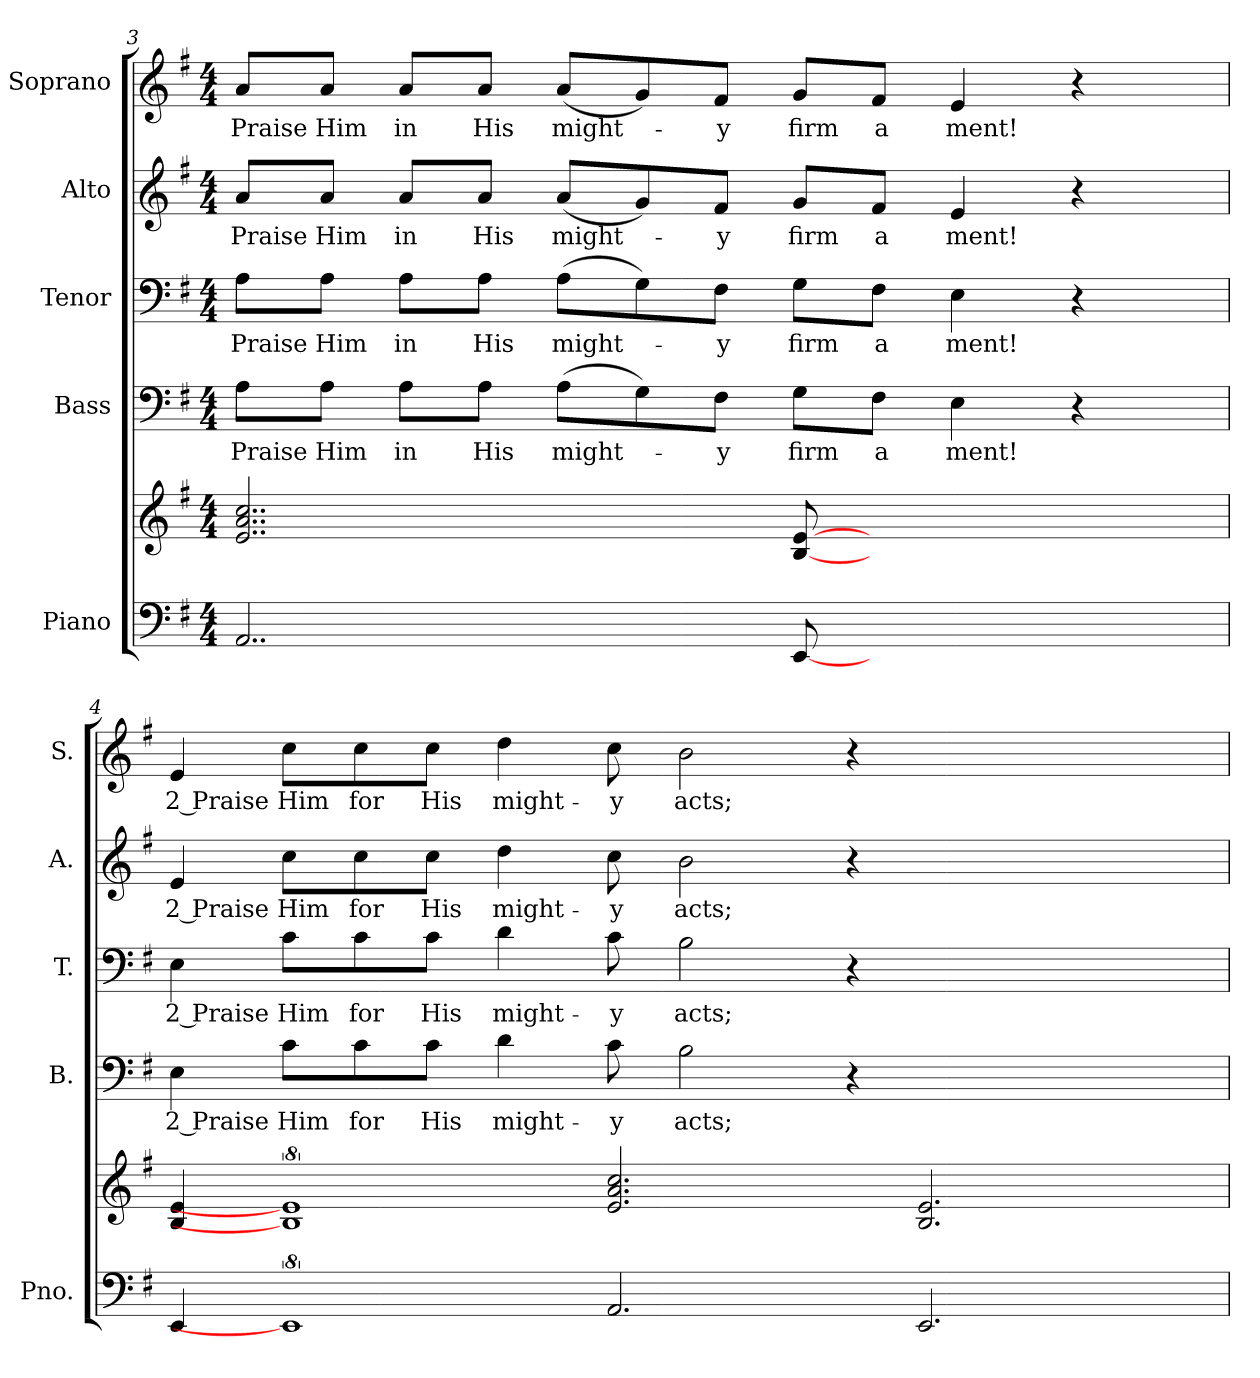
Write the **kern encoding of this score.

**kern	**kern	**kern	**text	**kern	**text	**kern	**text	**kern	**text
*part5	*part5	*part4	*part4	*part3	*part3	*part2	*part2	*part1	*part1
*staff6	*staff5	*staff4	*staff4	*staff3	*staff3	*staff2	*staff2	*staff1	*staff1
*I"Piano	*	*I"Bass	*	*I"Tenor	*	*I"Alto	*	*I"Soprano	*
*I'Pno.	*	*I'B.	*	*I'T.	*	*I'A.	*	*I'S.	*
!!LO:PB:g=z
*clefF4	*clefG2	*clefF4	*	*clefF4	*	*clefG2	*	*clefG2	*
*k[f#]	*k[f#]	*k[f#]	*	*k[f#]	*	*k[f#]	*	*k[f#]	*
*G:	*G:	*G:	*	*G:	*	*G:	*	*G:	*
*M4/4	*M4/4	*M4/4	*	*M4/4	*	*M4/4	*	*M4/4	*
=3	=3	=3	=3	=3	=3	=3	=3	=3	=3
!	!	!	!LO:LY:b:color=#000000	!	!	!	!	!	!
!	!	!	!	!	!LO:LY:b:color=#000000	!	!	!	!
!	!	!	!	!	!	!	!LO:LY:b:color=#000000	!	!
!	!	!	!	!	!	!	!	!	!LO:LY:b:color=#000000
2..AAi/	2..ei/ 2..ai 2..cci	8Ai\L	Praise	8Ai\L	Praise	8ai/L	Praise	8ai/L	Praise
!	!	!	!LO:LY:b:color=#000000	!	!	!	!	!	!
!	!	!	!	!	!LO:LY:b:color=#000000	!	!	!	!
!	!	!	!	!	!	!	!LO:LY:b:color=#000000	!	!
!	!	!	!	!	!	!	!	!	!LO:LY:b:color=#000000
.	.	8Ai\J	Him	8Ai\J	Him	8ai/J	Him	8ai/J	Him
!	!	!	!LO:LY:b:color=#000000	!	!	!	!	!	!
!	!	!	!	!	!LO:LY:b:color=#000000	!	!	!	!
!	!	!	!	!	!	!	!LO:LY:b:color=#000000	!	!
!	!	!	!	!	!	!	!	!	!LO:LY:b:color=#000000
.	.	8Ai\L	in	8Ai\L	in	8ai/L	in	8ai/L	in
!	!	!	!LO:LY:b:color=#000000	!	!	!	!	!	!
!	!	!	!	!	!LO:LY:b:color=#000000	!	!	!	!
!	!	!	!	!	!	!	!LO:LY:b:color=#000000	!	!
!	!	!	!	!	!	!	!	!	!LO:LY:b:color=#000000
.	.	8Ai\J	His	8Ai\J	His	8ai/J	His	8ai/J	His
!	!	!	!LO:LY:b:color=#000000	!	!	!	!	!	!
!	!	!	!	!	!LO:LY:b:color=#000000	!	!	!	!
!	!	!	!	!	!	!	!LO:LY:b:color=#000000	!	!
!	!	!	!	!	!	!	!	!	!LO:LY:b:color=#000000
.	.	(8Ai\L	might-	(8Ai\L	might-	(8ai/L	might-	(8ai/L	might-
.	.	8Gi\)	.	8Gi\)	.	8gi/)	.	8gi/)	.
!	!	!	!LO:LY:b:color=#000000	!	!	!	!	!	!
!	!	!	!	!	!LO:LY:b:color=#000000	!	!	!	!
!	!	!	!	!	!	!	!LO:LY:b:color=#000000	!	!
!	!	!	!	!	!	!	!	!	!LO:LY:b:color=#000000
.	.	8F#i\J	-y	8F#i\J	-y	8f#i/J	-y	8f#i/J	-y
!	!	!	!LO:LY:b:color=#000000	!	!	!	!	!	!
!	!	!	!	!	!LO:LY:b:color=#000000	!	!	!	!
!	!	!	!	!	!	!	!LO:LY:b:color=#000000	!	!
!	!	!	!	!	!	!	!	!	!LO:LY:b:color=#000000
[8EEi/	[8Bi/ [8ei	8Gi\L	firm	8Gi\L	firm	8gi/L	firm	8gi/L	firm
!	!	!	!LO:LY:b:color=#000000	!	!	!	!	!	!
!	!	!	!	!	!LO:LY:b:color=#000000	!	!	!	!
!	!	!	!	!	!	!	!LO:LY:b:color=#000000	!	!
!	!	!	!	!	!	!	!	!	!LO:LY:b:color=#000000
2ryy	2ryy	8F#i\J	a	8F#i\J	a	8f#i/J	a	8f#i/J	a
!	!	!	!LO:LY:b:color=#000000	!	!	!	!	!	!
!	!	!	!	!	!LO:LY:b:color=#000000	!	!	!	!
!	!	!	!	!	!	!	!LO:LY:b:color=#000000	!	!
!	!	!	!	!	!	!	!	!	!LO:LY:b:color=#000000
.	.	4Ei\	ment!	4Ei\	ment!	4ei/	ment!	4ei/	ment!
.	.	4r	.	4r	.	4r	.	4r	.
8ryy	8ryy	.	.	.	.	.	.	.	.
!!LO:PB:g=z
=4	=4	=4	=4	=4	=4	=4	=4	=4	=4
!	!	!	!LO:LY:b:color=#000000	!	!	!	!	!	!
!	!	!	!	!	!LO:LY:b:color=#000000	!	!	!	!
!	!	!	!	!	!	!	!LO:LY:b:color=#000000	!	!
!	!	!	!	!	!	!	!	!	!LO:LY:b:color=#000000
4EEi/	4Bi/ 4ei	4Ei\	2 Praise	4Ei\	2 Praise	4ei/	2 Praise	4ei/	2 Praise
!	!	!	!LO:LY:b:color=#000000	!	!	!	!	!	!
!	!	!	!	!	!LO:LY:b:color=#000000	!	!	!	!
!	!	!	!	!	!	!	!LO:LY:b:color=#000000	!	!
!	!	!	!	!	!	!	!	!	!LO:LY:b:color=#000000
8%5EEi/]	8%5Bi/] 8%5ei]	8ci\L	Him	8ci\L	Him	8cci\L	Him	8cci\L	Him
!	!	!	!LO:LY:b:color=#000000	!	!	!	!	!	!
!	!	!	!	!	!LO:LY:b:color=#000000	!	!	!	!
!	!	!	!	!	!	!	!LO:LY:b:color=#000000	!	!
!	!	!	!	!	!	!	!	!	!LO:LY:b:color=#000000
.	.	8ci\	for	8ci\	for	8cci\	for	8cci\	for
!	!	!	!LO:LY:b:color=#000000	!	!	!	!	!	!
!	!	!	!	!	!LO:LY:b:color=#000000	!	!	!	!
!	!	!	!	!	!	!	!LO:LY:b:color=#000000	!	!
!	!	!	!	!	!	!	!	!	!LO:LY:b:color=#000000
.	.	8ci\J	His	8ci\J	His	8cci\J	His	8cci\J	His
!	!	!	!LO:LY:b:color=#000000	!	!	!	!	!	!
!	!	!	!	!	!LO:LY:b:color=#000000	!	!	!	!
!	!	!	!	!	!	!	!LO:LY:b:color=#000000	!	!
!	!	!	!	!	!	!	!	!	!LO:LY:b:color=#000000
.	.	4di\	might-	4di\	might-	4ddi\	might-	4ddi\	might-
!	!	!	!LO:LY:b:color=#000000	!	!	!	!	!	!
!	!	!	!	!	!LO:LY:b:color=#000000	!	!	!	!
!	!	!	!	!	!	!	!LO:LY:b:color=#000000	!	!
!	!	!	!	!	!	!	!	!	!LO:LY:b:color=#000000
2.AAi/	2.ei/ 2.ai 2.cci	8ci\	-y	8ci\	-y	8cci\	-y	8cci\	-y
!	!	!	!LO:LY:b:color=#000000	!	!	!	!	!	!
!	!	!	!	!	!LO:LY:b:color=#000000	!	!	!	!
!	!	!	!	!	!	!	!LO:LY:b:color=#000000	!	!
!	!	!	!	!	!	!	!	!	!LO:LY:b:color=#000000
.	.	2Bi\	acts;	2Bi\	acts;	2bi\	acts;	2bi\	acts;
.	.	4r	.	4r	.	4r	.	4r	.
2.EEi/	2.Bi/ 2.ei	.	.	.	.	.	.	.	.
.	.	2ryy	.	2ryy	.	2ryy	.	2ryy	.
.	.	8ryy	.	8ryy	.	8ryy	.	8ryy	.
=	=	=	=	=	=	=	=	=	=
*-	*-	*-	*-	*-	*-	*-	*-	*-	*-
